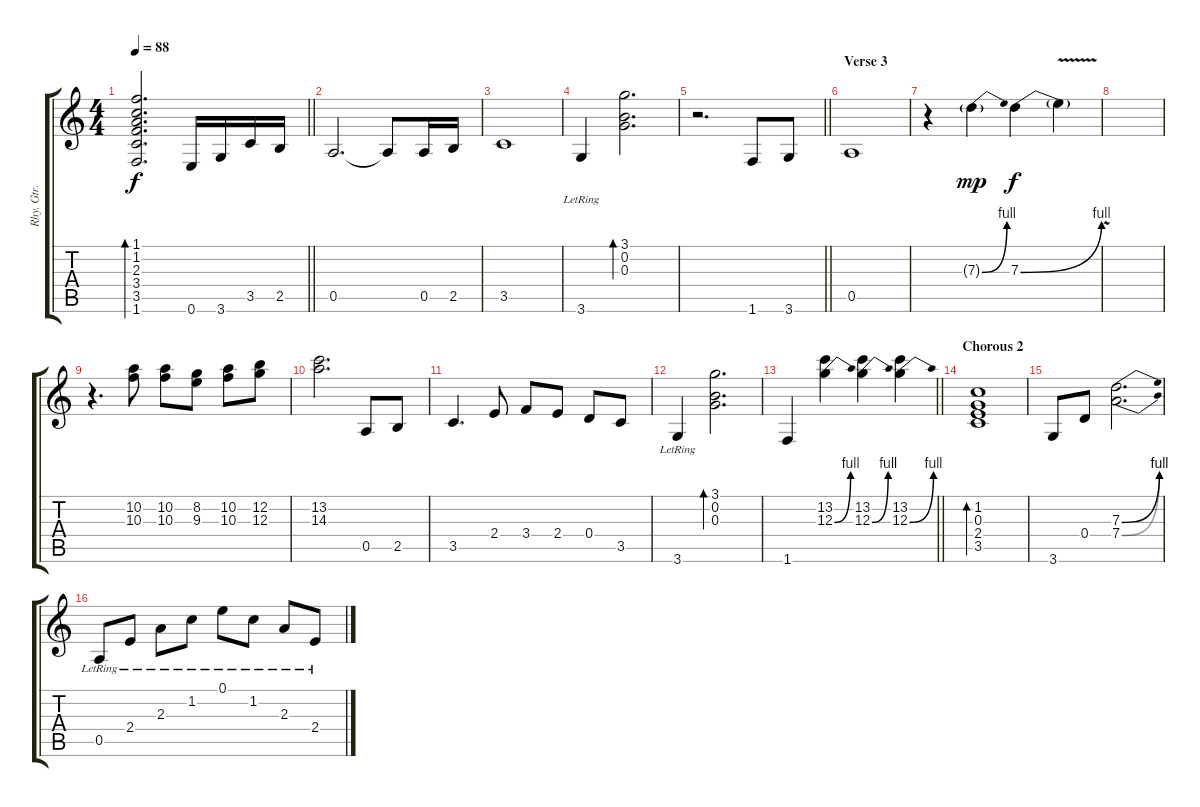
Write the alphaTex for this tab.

\track ("Rhy. Gtr. 3" "Rhy. Gtr. ") {instrument acousticguitarsteel}
\staff {score tabs}
\tuning (E4 B3 G3 D3 A2 E2) {hide}
\ts (4 4)
\tempo 88
\clef g2
\barLineRight lightlight
\ks c
(1.1 1.2 2.3 3.4 3.5 1.6).2{d bd 240 dy f} 0.6.16 3.6.16 3.5.16 2.5.16 |
\section ("" "")
0.5.2{d} 0.5{t}.8 0.5.16 2.5.16 |
3.5.1 |
3.6{lr}.4 (3.1 0.2 0.3).2{d bd 240} |
\barLineRight lightlight
r.2{d} 1.6.8 3.6.8 |
\section ("" "Verse 3")
0.5.1 |
r.4 7.3{be (bend 0 0 60 4) g}.4{dy mp} 7.3{be (bend 0 0 60 4)}.4{dy f} 7.3{v t}.4 |
|
r.4{d} (10.2 10.3).8 (10.2 10.3).8 (8.2 9.3).8 (10.2 10.3).8 (12.2 12.3).8 |
(13.2 14.3).2{d} 0.5.8 2.5.8 |
3.5.4{d} 2.4.8 3.4.8 2.4.8 0.4.8 3.5.8 |
3.6{lr}.4 (3.1 0.2 0.3).2{d bd 240} |
\barLineRight lightlight
1.6.4 (13.2 12.3{be (bend 0 0 60 4)}).4 (13.2 12.3{be (bend 0 0 60 4)}).4 (13.2 12.3{be (bend 0 0 60 4)}).4 |
\section ("" "Chorous 2")
(1.2 0.3 2.4 3.5).1{bd 240} |
3.6.8 0.4.8 (7.3{be (bend 0 0 60 4)} 7.4{be (bend 0 0 60 4)}).2{d} |
0.5{lr}.8 2.4{lr}.8 2.3{lr}.8 1.2{lr}.8 0.1{lr}.8 1.2{lr}.8 2.3{lr}.8 2.4{lr}.8
